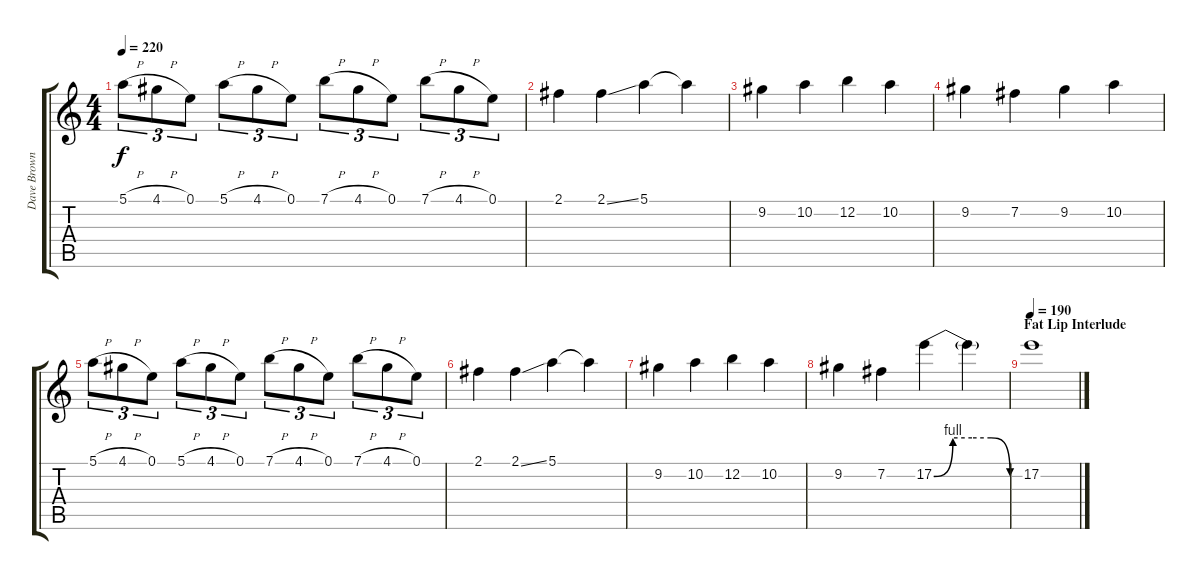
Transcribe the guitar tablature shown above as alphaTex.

\track ("Dave Brownsound" "Dave Brown") {instrument distortionguitar}
\staff {score tabs}
\tuning (E4 B3 G3 D3 A2 E2) {hide}
\ts (4 4)
\tempo 220
\clef g2
\ks c
5.1{h}.8{tu (3 2) dy f} 4.1{h}.8{tu (3 2)} 0.1.8{tu (3 2)} 5.1{h}.8{tu (3 2)} 4.1{h}.8{tu (3 2)} 0.1.8{tu (3 2)} 7.1{h}.8{tu (3 2)} 4.1{h}.8{tu (3 2)} 0.1.8{tu (3 2)} 7.1{h}.8{tu (3 2)} 4.1{h}.8{tu (3 2)} 0.1.8{tu (3 2)} |
2.1.4 2.1{ss}.4 5.1.4 5.1{t}.4 |
9.2.4 10.2.4 12.2.4 10.2.4 |
9.2.4 7.2.4 9.2.4 10.2.4 |
5.1{h}.8{tu (3 2)} 4.1{h}.8{tu (3 2)} 0.1.8{tu (3 2)} 5.1{h}.8{tu (3 2)} 4.1{h}.8{tu (3 2)} 0.1.8{tu (3 2)} 7.1{h}.8{tu (3 2)} 4.1{h}.8{tu (3 2)} 0.1.8{tu (3 2)} 7.1{h}.8{tu (3 2)} 4.1{h}.8{tu (3 2)} 0.1.8{tu (3 2)} |
2.1.4 2.1{ss}.4 5.1.4 5.1{t}.4 |
9.2.4 10.2.4 12.2.4 10.2.4 |
9.2.4 7.2.4 17.2{be (custom 0 0 15 4 30 4 45 4 60 0)}.4 17.2{t}.4 |
\section ("" "Fat Lip Interlude")
\tempo 190
17.2.1
